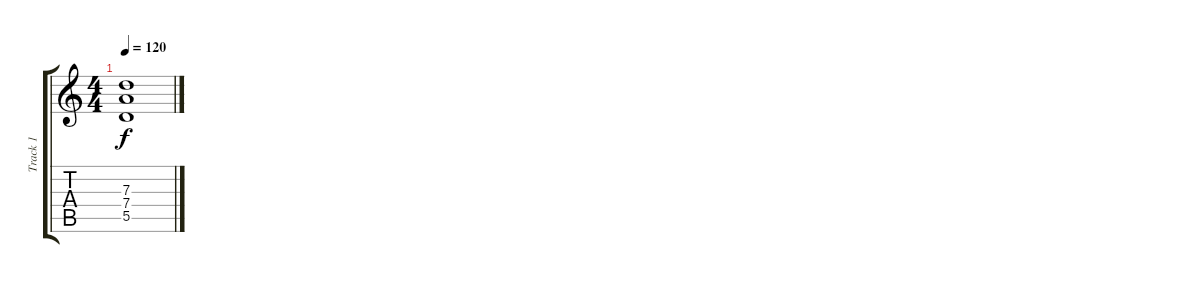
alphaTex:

\track ("Track 1" "Track 1") {instrument acousticguitarsteel}
\staff {score tabs}
\tuning (E4 B3 G3 D3 A2 E2) {hide}
\ts (4 4)
\tempo 120
\clef g2
\ks c
(7.3 7.4 5.5).1{dy f}
